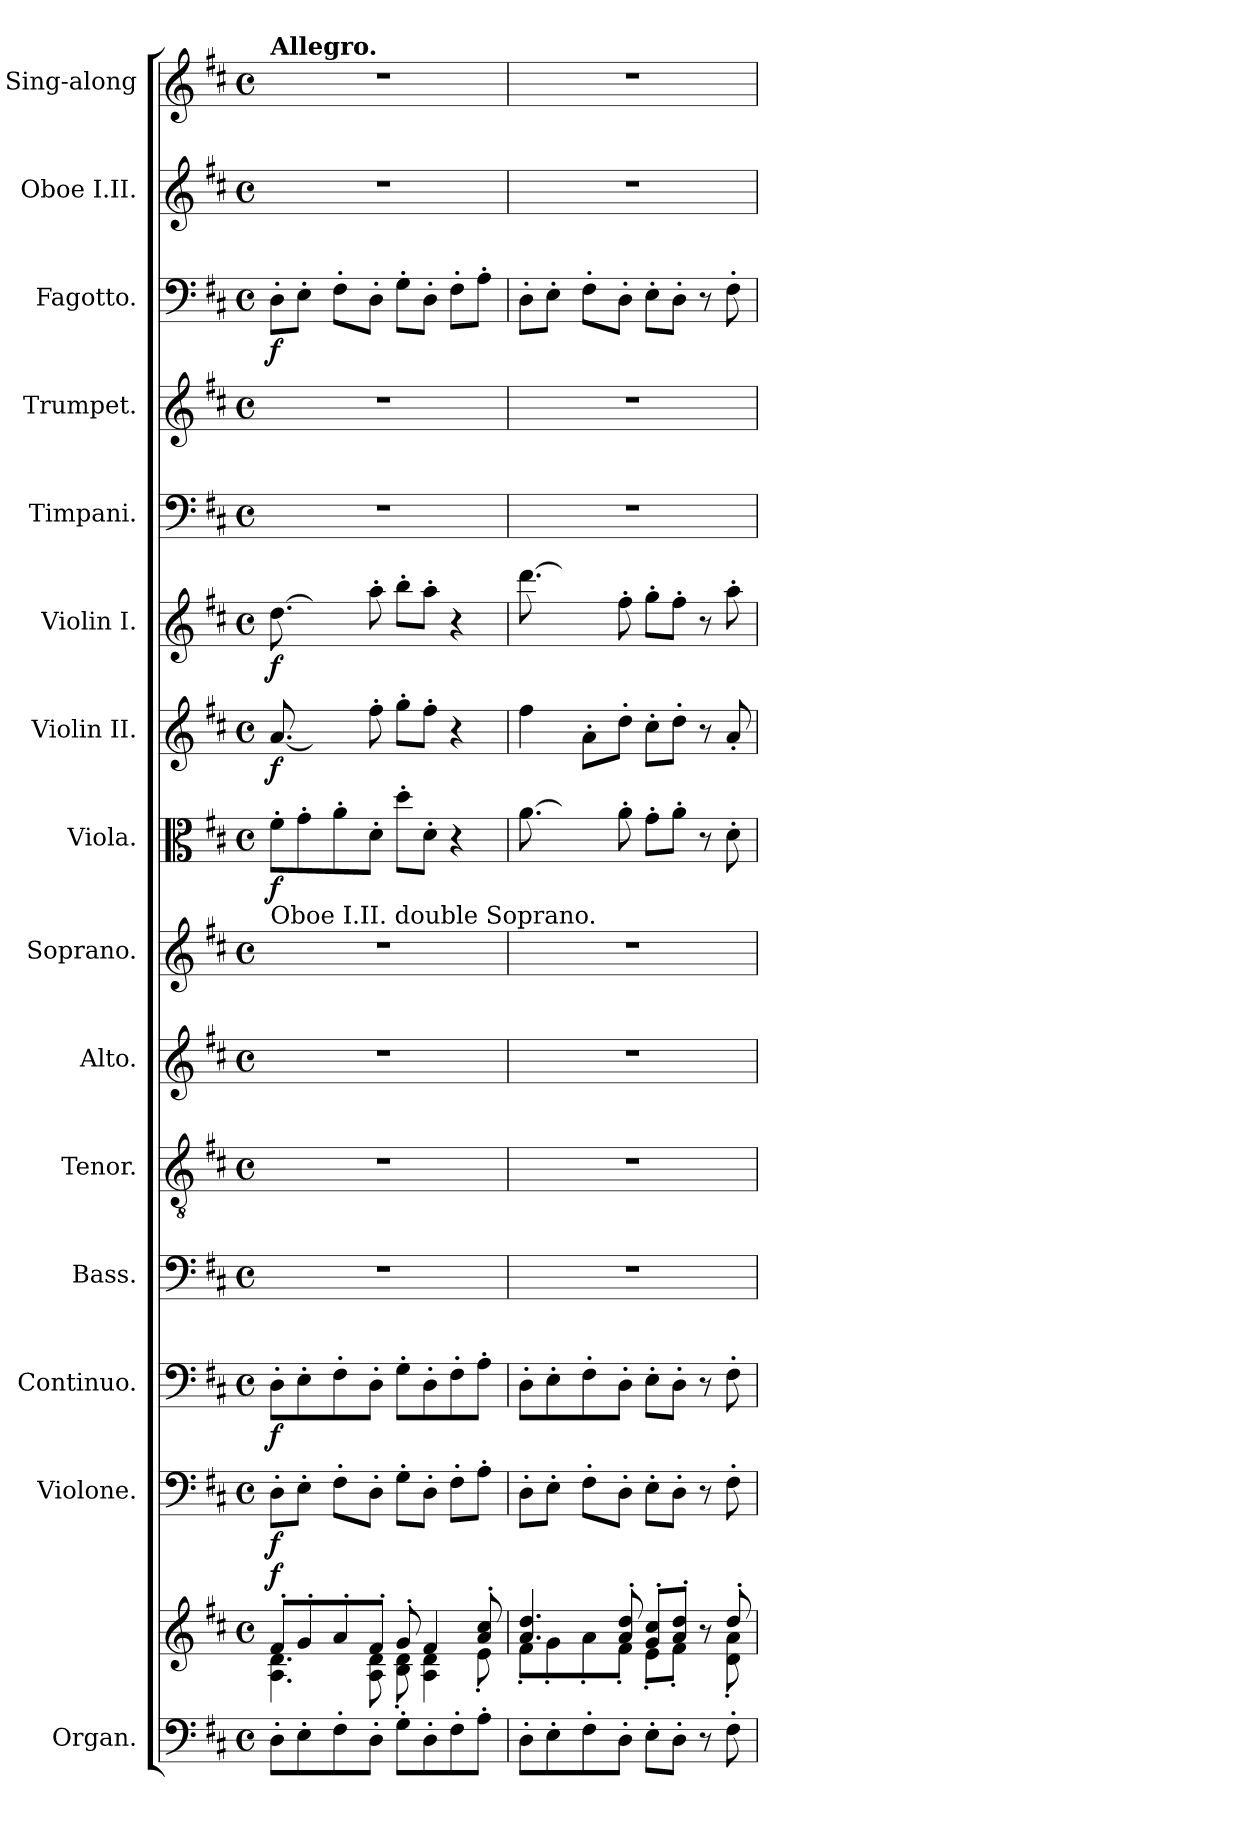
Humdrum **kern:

**kern	**kern	**text	**dynam	**kern	**dynam	**kern	**dynam	**kern	**kern	**kern	**kern	**kern	**dynam	**kern	**dynam	**kern	**dynam	**kern	**kern	**kern	**dynam	**kern	**kern
*part15	*part15	*part15	*part15	*part14	*part14	*part13	*part13	*part12	*part11	*part10	*part9	*part8	*part8	*part7	*part7	*part6	*part6	*part5	*part4	*part3	*part3	*part2	*part1
*staff16	*staff15	*staff15	*staff15/16	*staff14	*staff14	*staff13	*staff13	*staff12	*staff11	*staff10	*staff9	*staff8	*staff8	*staff7	*staff7	*staff6	*staff6	*staff5	*staff4	*staff3	*staff3	*staff2	*staff1
*I"Organ.	*	*	*	*I"Violone.	*	*I"Continuo.	*	*I"Bass.	*I"Tenor.	*I"Alto.	*I"Soprano.	*I"Viola.	*	*I"Violin II.	*	*I"Violin I.	*	*I"Timpani.	*I"Trumpet.	*I"Fagotto.	*	*I"Oboe I.II.	*I"Sing-along
*	*	*	*	*	*	*	*	*	*	*	*	*	*	*	*	*	*	*I'Timp	*I'Tpt	*	*	*I'Ob	*
*clefF4	*clefG2	*	*	*clefF4	*	*clefF4	*	*clefF4	*clefGv2	*clefG2	*clefG2	*clefC3	*	*clefG2	*	*clefG2	*	*clefF4	*clefG2	*clefF4	*	*clefG2	*clefG2
*	*	*	*	*ITrd7c12	*	*	*	*	*	*	*	*	*	*	*	*	*	*	*	*	*	*	*
*k[f#c#]	*k[f#c#]	*	*	*k[f#c#]	*	*k[f#c#]	*	*k[f#c#]	*k[f#c#]	*k[f#c#]	*k[f#c#]	*k[f#c#]	*	*k[f#c#]	*	*k[f#c#]	*	*k[f#c#]	*k[f#c#]	*k[f#c#]	*	*k[f#c#]	*k[f#c#]
*M4/4	*M4/4	*	*	*M4/4	*	*M4/4	*	*M4/4	*M4/4	*M4/4	*M4/4	*M4/4	*	*M4/4	*	*M4/4	*	*M4/4	*M4/4	*M4/4	*	*M4/4	*M4/4
*met(c)	*met(c)	*	*	*met(c)	*	*met(c)	*	*met(c)	*met(c)	*met(c)	*met(c)	*met(c)	*	*met(c)	*	*met(c)	*	*met(c)	*met(c)	*met(c)	*	*met(c)	*met(c)
=1	=1	=1	=1	=1	=1	=1	=1	=1	=1	=1	=1	=1	=1	=1	=1	=1	=1	=1	=1	=1	=1	=1	=1
*	*^	*	*	*	*	*	*	*	*	*	*	*	*	*	*	*	*	*	*	*	*	*	*
!	!	!	!	!	!	!	!	!	!	!	!	!	!	!	!	!	!	!	!	!	!	!	!	!LO:TX:a:B:t=Allegro.
!	!	!	!	!	!	!	!	!	!	!	!	!LO:TX:a:t=Oboe I.II. double Soprano.	!	!	!	!	!	!	!	!	!	!	!	!
!	!	!	!LO:LY:b	!LO:DY:b	!	!LO:DY:b	!	!LO:DY:b	!	!	!	!	!	!LO:DY:b	!	!LO:DY:b	!	!LO:DY:b	!	!	!	!LO:DY:b	!	!
8D'\L	8f#'!/L	4.A!\ 4.d!\	.	f	8DD'\L	f	8D'\L	f	1r	1r	1r	1r	8f#'\L	f	[8.a/	f	[8.dd\	f	1r	1r	8D'\L	f	1r	1r
8E'\	8g'!/	.	.	.	8EE'\J	.	8E'\	.	.	.	.	.	8g'\	.	.	.	.	.	.	.	8E'\J	.	.	.
.	.	.	.	.	.	.	.	.	.	.	.	.	.	.	8a/yy]	.	8dd\yy]	.	.	.	.	.	.	.
8F#'\	8a'!/	.	.	.	8FF#'\L	.	8F#'\	.	.	.	.	.	8a'\	.	.	.	.	.	.	.	8F#'\L	.	.	.
.	.	.	.	.	.	.	.	.	.	.	.	.	.	.	16ryy	.	16ryy	.	.	.	.	.	.	.
8D'\J	8f#'!/J	8A!\ 8d!\	.	.	8DD'\J	.	8D'\J	.	.	.	.	.	8d'\J	.	8ff#'\	.	8aa'\	.	.	.	8D'\J	.	.	.
8G'\L	8g'!/	8B!\' 8d!\'	.	.	8GG'\L	.	8G'\L	.	.	.	.	.	8dd'\L	.	8gg'\L	.	8bb'\L	.	.	.	8G'\L	.	.	.
8D'\	4f#!/	4A!\ 4d!\	.	.	8DD'\J	.	8D'\	.	.	.	.	.	8d'\J	.	8ff#'\J	.	8aa'\J	.	.	.	8D'\J	.	.	.
8F#'\	.	.	.	.	8FF#'\L	.	8F#'\	.	.	.	.	.	4r	.	4r	.	4r	.	.	.	8F#'\L	.	.	.
8A'\J	8a!/' 8cc#!/'	8e'!\	.	.	8AA'\J	.	8A'\J	.	.	.	.	.	.	.	.	.	.	.	.	.	8A'\J	.	.	.
=2	=2	=2	=2	=2	=2	=2	=2	=2	=2	=2	=2	=2	=2	=2	=2	=2	=2	=2	=2	=2	=2	=2	=2	=2
8D'\L	4.a!/ 4.dd!/	8f#'!\L	.	.	8DD'\L	.	8D'\L	.	1r	1r	1r	1r	[8.a\	.	4ff#\	.	[8.ddd\	.	1r	1r	8D'\L	.	1r	1r
8E'\	.	8g'!\	.	.	8EE'\J	.	8E'\	.	.	.	.	.	.	.	.	.	.	.	.	.	8E'\J	.	.	.
.	.	.	.	.	.	.	.	.	.	.	.	.	8a\yy]	.	.	.	8ddd\yy]	.	.	.	.	.	.	.
8F#'\	.	8a'!\	.	.	8FF#'\L	.	8F#'\	.	.	.	.	.	.	.	8a'\L	.	.	.	.	.	8F#'\L	.	.	.
.	.	.	.	.	.	.	.	.	.	.	.	.	16ryy	.	.	.	16ryy	.	.	.	.	.	.	.
8D'\J	8a!/' 8dd!/'	8f#'!\J	.	.	8DD'\J	.	8D'\J	.	.	.	.	.	8a'\	.	8dd'\J	.	8ff#'\	.	.	.	8D'\J	.	.	.
8E'\L	8g!/' 8cc#!/'L	8e'!\L	.	.	8EE'\L	.	8E'\L	.	.	.	.	.	8g'\L	.	8cc#'\L	.	8gg'\L	.	.	.	8E'\L	.	.	.
8D'\J	8a!/' 8dd!/'J	8f#'!\J	.	.	8DD'\J	.	8D'\J	.	.	.	.	.	8a'\J	.	8dd'\J	.	8ff#'\J	.	.	.	8D'\J	.	.	.
8r	8r	8ryy	.	.	8r	.	8r	.	.	.	.	.	8r	.	8r	.	8r	.	.	.	8r	.	.	.
8F#'\	8dd'!/	8d!\' 8a!\'	.	.	8FF#'\	.	8F#'\	.	.	.	.	.	8d'\	.	8a'/	.	8aa'\	.	.	.	8F#'\	.	.	.
*	*v	*v	*	*	*	*	*	*	*	*	*	*	*	*	*	*	*	*	*	*	*	*	*	*
=	=	=	=	=	=	=	=	=	=	=	=	=	=	=	=	=	=	=	=	=	=	=	=
*-	*-	*-	*-	*-	*-	*-	*-	*-	*-	*-	*-	*-	*-	*-	*-	*-	*-	*-	*-	*-	*-	*-	*-
